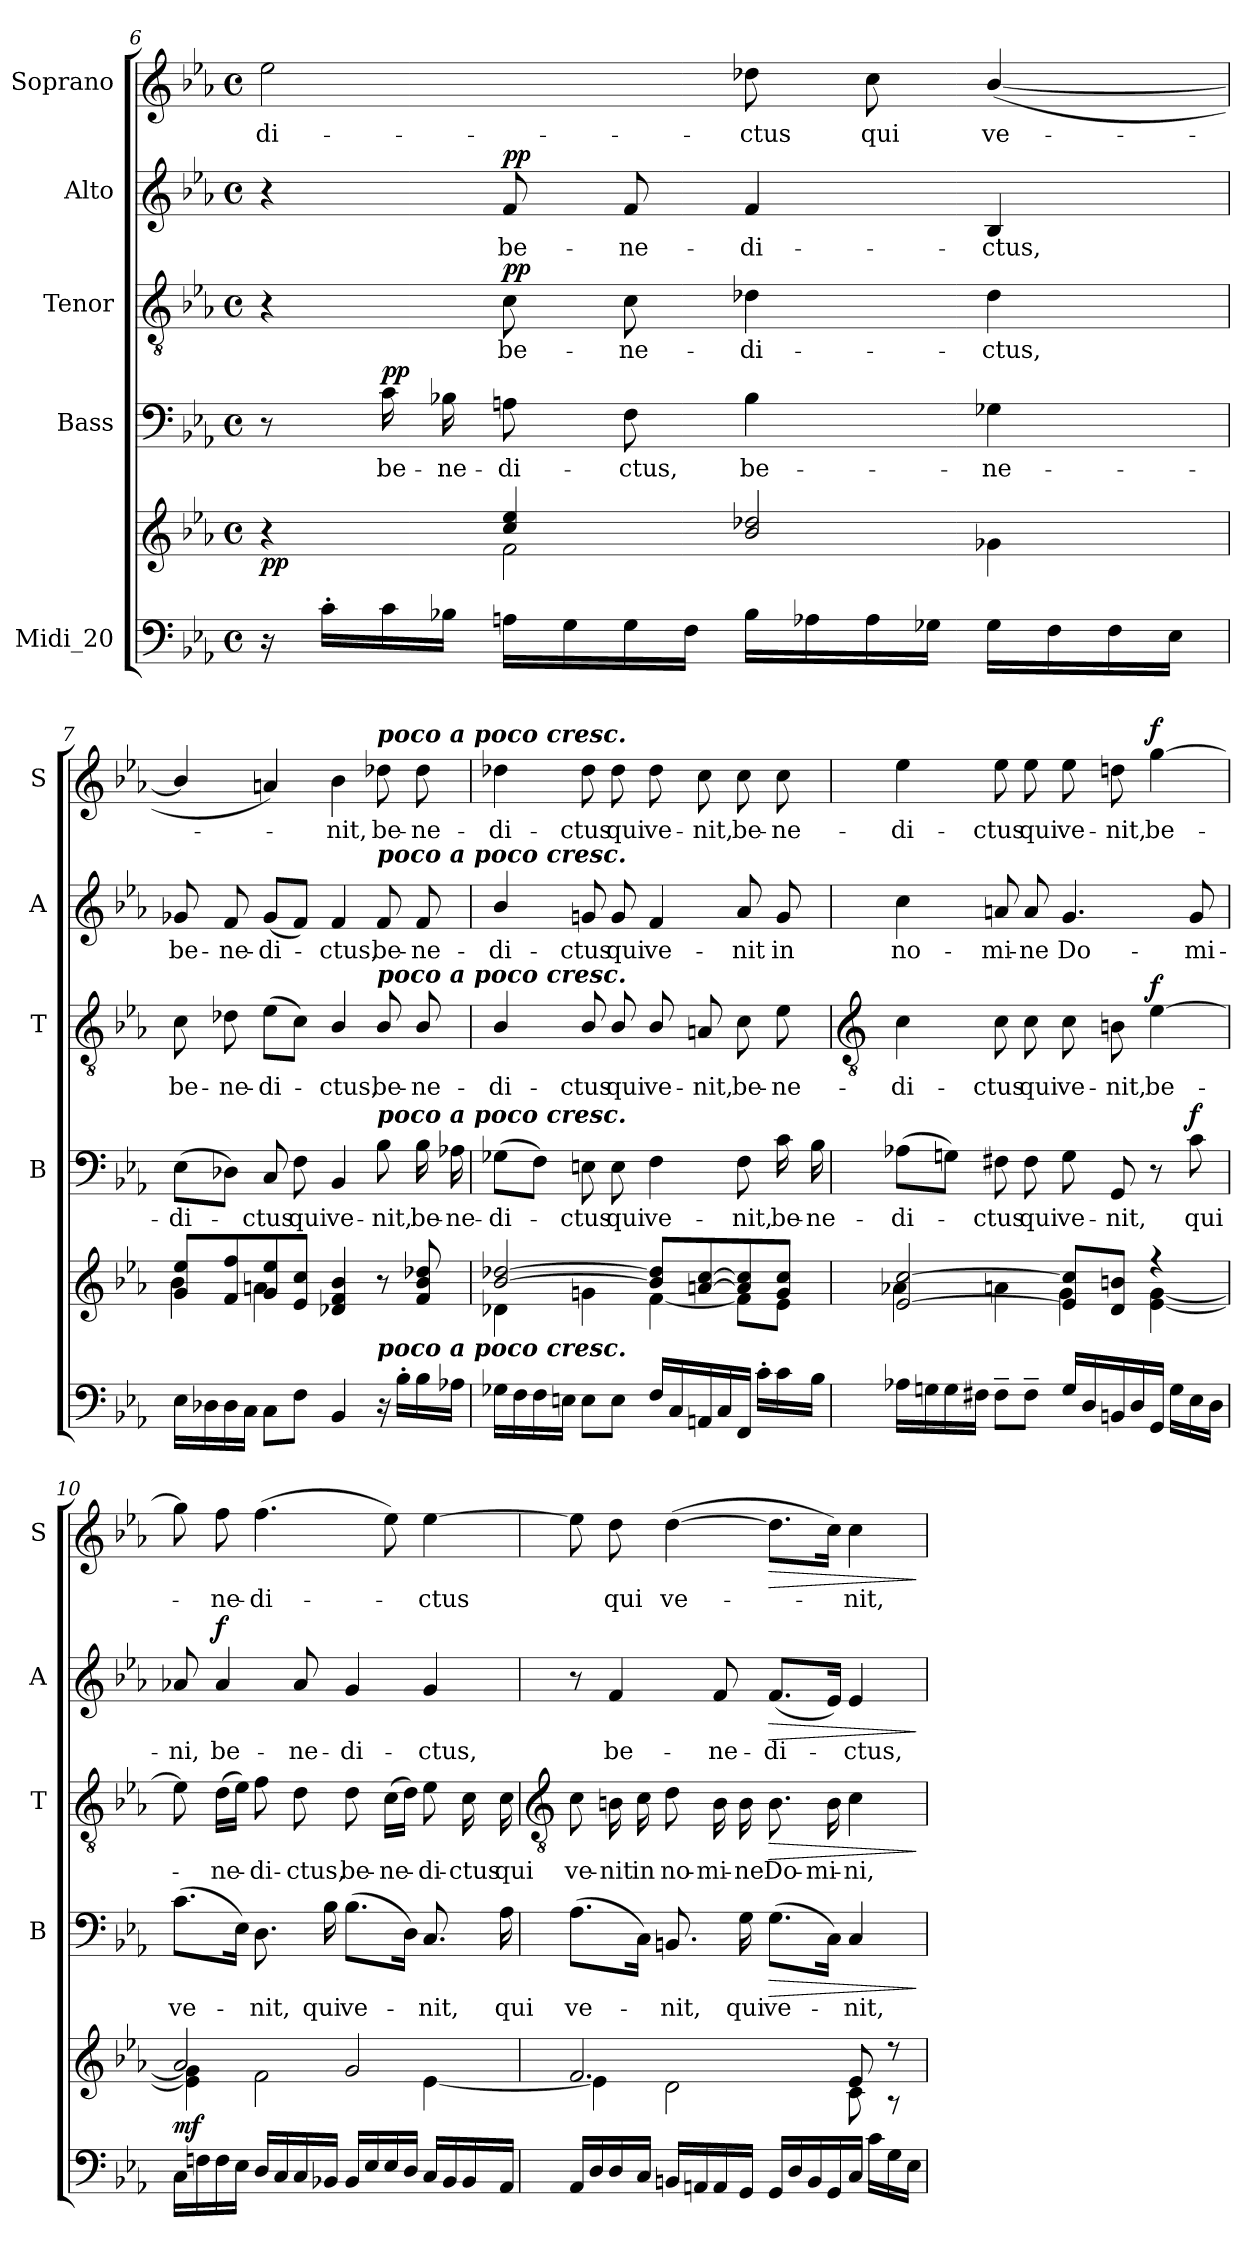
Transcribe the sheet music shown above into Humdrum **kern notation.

**kern	**kern	**dynam	**kern	**text	**dynam	**kern	**text	**dynam	**kern	**text	**dynam	**kern	**text	**dynam
*part5	*part5	*part5	*part4	*part4	*part4	*part3	*part3	*part3	*part2	*part2	*part2	*part1	*part1	*part1
*staff6	*staff5	*staff5/6	*staff4	*staff4	*staff4	*staff3	*staff3	*staff3	*staff2	*staff2	*staff2	*staff1	*staff1	*staff1
*I"Midi_20	*	*	*I"Bass	*	*	*I"Tenor	*	*	*I"Alto	*	*	*I"Soprano	*	*
*	*	*	*I'B	*	*	*I'T	*	*	*I'A	*	*	*I'S	*	*
!!LO:LB:g=z
*clefF4	*clefG2	*	*clefF4	*	*	*clefGv2	*	*	*clefG2	*	*	*clefG2	*	*
*k[b-e-a-]	*k[b-e-a-]	*	*k[b-e-a-]	*	*	*k[b-e-a-]	*	*	*k[b-e-a-]	*	*	*k[b-e-a-]	*	*
*E-:	*E-:	*	*E-:	*	*	*E-:	*	*	*E-:	*	*	*E-:	*	*
*M4/4	*M4/4	*	*M4/4	*	*	*M4/4	*	*	*M4/4	*	*	*M4/4	*	*
*met(c)	*met(c)	*	*met(c)	*	*	*met(c)	*	*	*met(c)	*	*	*met(c)	*	*
=6	=6	=6	=6	=6	=6	=6	=6	=6	=6	=6	=6	=6	=6	=6
*	*^	*	*	*	*	*	*	*	*	*	*	*	*	*
!	!	!	!LO:DY:b	!	!	!	!	!	!	!	!	!	!	!LO:LY:b	!
16r	4r	4ryy	pp	8r	.	.	4r	.	.	4r	.	.	2ee-	-di-	.
16c'LL	.	.	.	.	.	.	.	.	.	.	.	.	.	.	.
!	!	!	!	!	!LO:LY:b	!LO:DY:b	!	!	!	!	!	!	!	!	!
16c	.	.	.	16c	be-	pp	.	.	.	.	.	.	.	.	.
!	!	!	!	!	!LO:LY:b	!	!	!	!	!	!	!	!	!	!
16B-XJJ	.	.	.	16B-X	-ne-	.	.	.	.	.	.	.	.	.	.
!	!	!	!	!	!LO:LY:b	!	!	!LO:LY:b	!LO:DY:b	!	!LO:LY:b	!LO:DY:b	!	!	!
16AnLL	4cc/ 4ee-/	2f\	.	8An	-di-	.	8c	be-	pp	8f	be-	pp	.	.	.
16G	.	.	.	.	.	.	.	.	.	.	.	.	.	.	.
!	!	!	!	!	!LO:LY:b	!	!	!LO:LY:b	!	!	!LO:LY:b	!	!	!	!
16G	.	.	.	8F	-ctus,	.	8c	-ne-	.	8f	-ne-	.	.	.	.
16FJJ	.	.	.	.	.	.	.	.	.	.	.	.	.	.	.
!	!	!	!	!	!LO:LY:b	!	!	!LO:LY:b	!	!	!LO:LY:b	!	!	!LO:LY:b	!
16B-LL	2b-/ 2dd-X/	.	.	4B-	be-	.	4d-X	-di-	.	4f	-di-	.	8dd-X	-ctus	.
16A-X	.	.	.	.	.	.	.	.	.	.	.	.	.	.	.
!	!	!	!	!	!	!	!	!	!	!	!	!	!	!LO:LY:b	!
16A-	.	.	.	.	.	.	.	.	.	.	.	.	8cc	qui	.
16G-XJJ	.	.	.	.	.	.	.	.	.	.	.	.	.	.	.
!	!	!	!	!	!LO:LY:b	!	!	!LO:LY:b	!	!	!LO:LY:b	!	!	!LO:LY:b	!
16G-LL	.	4g-X\	.	4G-X	-ne-	.	4d-	-ctus,	.	4B-	-ctus,	.	(<[4b-/	ve-	.
16F	.	.	.	.	.	.	.	.	.	.	.	.	.	.	.
16F	.	.	.	.	.	.	.	.	.	.	.	.	.	.	.
16E-JJ	.	.	.	.	.	.	.	.	.	.	.	.	.	.	.
=7	=7	=7	=7	=7	=7	=7	=7	=7	=7	=7	=7	=7	=7	=7	=7
!	!	!	!	!	!LO:LY:b	!	!	!LO:LY:b	!	!	!LO:LY:b	!	!	!	!
16E-LL	8g/ 8ee-/L	4b-\	.	(>8E-L	-di-	.	8c	be-	.	8g-X	be-	.	4b-/]	.	.
16D-X	.	.	.	.	.	.	.	.	.	.	.	.	.	.	.
!	!	!	!	!	!	!	!	!LO:LY:b	!	!	!LO:LY:b	!	!	!	!
16D-	8f/ 8ff/	.	.	8D-XJ)	.	.	8d-X	-ne-	.	8f	-ne-	.	.	.	.
16CJJ	.	.	.	.	.	.	.	.	.	.	.	.	.	.	.
!	!	!	!	!	!LO:LY:b	!	!	!LO:LY:b	!	!	!LO:LY:b	!	!	!	!
8CL	8g/ 8ee-/	4an\	.	8C	ctus	.	(>8e-L	-di-	.	(<8g-L	-di-	.	4an)	.	.
!	!	!	!	!	!LO:LY:b	!	!	!	!	!	!	!	!	!	!
8FJ	8e-/ 8cc/J	.	.	8F	qui	.	8cJ)	.	.	8fJ)	.	.	.	.	.
!	!	!	!	!	!LO:LY:b	!	!	!LO:LY:b	!	!	!LO:LY:b	!	!	!LO:LY:b	!
4BB-	4d-X/ 4f/ 4b-/	2ryy	.	4BB-	ve-	.	4B-/	ctus,	.	4f	ctus,	.	4b-	nit,	.
!	!	!	!	!	!	!	!	!	!	!	!	!	!LO:TX:a:Bi:t=poco a poco cresc.	!	!
!	!	!	!	!	!	!	!	!	!	!LO:TX:a:Bi:t=poco a poco cresc.	!	!	!	!	!
!	!	!	!	!	!	!	!LO:TX:a:Bi:t=poco a poco cresc.	!	!	!	!	!	!	!	!
!	!	!	!	!LO:TX:a:Bi:t=poco a poco cresc.	!	!	!	!	!	!	!	!	!	!	!
!LO:TX:a:Bi:t=poco a poco cresc.	!	!	!	!	!	!	!	!	!	!	!	!	!	!	!
!	!	!	!	!	!LO:LY:b	!	!	!LO:LY:b	!	!	!LO:LY:b	!	!	!LO:LY:b	!
16r	8r	.	.	8B-	-nit,	.	8B-/	be-	.	8f	be-	.	8dd-X	be-	.
16B-'LL	.	.	.	.	.	.	.	.	.	.	.	.	.	.	.
!	!	!	!	!	!LO:LY:b	!	!	!LO:LY:b	!	!	!LO:LY:b	!	!	!LO:LY:b	!
16B-	8f/ 8b-/ 8dd-X/	.	.	16B-	be-	.	8B-/	-ne-	.	8f	-ne-	.	8dd-	-ne-	.
!	!	!	!	!	!LO:LY:b	!	!	!	!	!	!	!	!	!	!
16A-XJJ	.	.	.	16A-X	-ne-	.	.	.	.	.	.	.	.	.	.
=8	=8	=8	=8	=8	=8	=8	=8	=8	=8	=8	=8	=8	=8	=8	=8
!	!	!	!	!	!LO:LY:b	!	!	!LO:LY:b	!	!	!LO:LY:b	!	!	!LO:LY:b	!
16G-XLL	[2b-/ [2dd-X/	4d-X\	.	(>8G-XL	-di-	.	4B-/	-di-	.	4b-/	-di-	.	4dd-X	-di-	.
16F	.	.	.	.	.	.	.	.	.	.	.	.	.	.	.
16F	.	.	.	8FJ)	.	.	.	.	.	.	.	.	.	.	.
16EnJJ	.	.	.	.	.	.	.	.	.	.	.	.	.	.	.
!	!	!	!	!	!LO:LY:b	!	!	!LO:LY:b	!	!	!LO:LY:b	!	!	!LO:LY:b	!
8EL	.	4gn\	.	8En	ctus	.	8B-/	-ctus	.	8gn	-ctus	.	8dd-	-ctus	.
!	!	!	!	!	!LO:LY:b	!	!	!LO:LY:b	!	!	!LO:LY:b	!	!	!LO:LY:b	!
8EJ	.	.	.	8E	qui	.	8B-/	qui	.	8g	qui	.	8dd-	qui	.
!	!	!	!	!	!LO:LY:b	!	!	!LO:LY:b	!	!	!LO:LY:b	!	!	!LO:LY:b	!
16FLL	8b-/] 8dd-/]L	[4f\	.	4F	ve-	.	8B-/	ve-	.	4f	ve-	.	8dd-	ve-	.
16C	.	.	.	.	.	.	.	.	.	.	.	.	.	.	.
!	!	!	!	!	!	!	!	!LO:LY:b	!	!	!	!	!	!LO:LY:b	!
16AAn	[8an/ [8cc/	.	.	.	.	.	8An	-nit,	.	.	.	.	8cc	-nit,	.
16C	.	.	.	.	.	.	.	.	.	.	.	.	.	.	.
!	!	!	!	!	!LO:LY:b	!	!	!LO:LY:b	!	!	!LO:LY:b	!	!	!LO:LY:b	!
16FFJJ	8a/] 8cc/]	8f\L]	.	8F	-nit,	.	8c	be-	.	8a-	-nit	.	8cc	be-	.
16c'LL	.	.	.	.	.	.	.	.	.	.	.	.	.	.	.
!	!	!	!	!	!LO:LY:b	!	!	!LO:LY:b	!	!	!LO:LY:b	!	!	!LO:LY:b	!
16c	8g/ 8cc/J	8e-\J	.	16c	be-	.	8e-	-ne-	.	8g	in	.	8cc	-ne-	.
!	!	!	!	!	!LO:LY:b	!	!	!	!	!	!	!	!	!	!
16B-JJ	.	.	.	16B-	-ne-	.	.	.	.	.	.	.	.	.	.
!!LO:LB:g=z
=9	=9	=9	=9	=9	=9	=9	=9	=9	=9	=9	=9	=9	=9	=9	=9
*	*	*	*	*	*	*	*clefGv2	*	*	*	*	*	*	*	*
!	!	!	!	!	!LO:LY:b	!	!	!LO:LY:b	!	!	!LO:LY:b	!	!	!LO:LY:b	!
16A-XLL	[2e-/ [2cc/	4a-X\	.	(>8A-XL	-di-	.	4c	-di-	.	4cc	no-	.	4ee-	-di-	.
16Gn	.	.	.	.	.	.	.	.	.	.	.	.	.	.	.
16G	.	.	.	8GnJ)	.	.	.	.	.	.	.	.	.	.	.
16F#XJJ	.	.	.	.	.	.	.	.	.	.	.	.	.	.	.
!	!	!	!	!	!LO:LY:b	!	!	!LO:LY:b	!	!	!LO:LY:b	!	!	!LO:LY:b	!
8F#~L	.	4an\	.	8F#X	ctus	.	8c	-ctus	.	8an	-mi-	.	8ee-	-ctus	.
!	!	!	!	!	!LO:LY:b	!	!	!LO:LY:b	!	!	!LO:LY:b	!	!	!LO:LY:b	!
8F#~J	.	.	.	8F#	qui	.	8c	qui	.	8a	-ne	.	8ee-	qui	.
!	!	!	!	!	!LO:LY:b	!	!	!LO:LY:b	!	!	!LO:LY:b	!	!	!LO:LY:b	!
16GLL	8e-/] 8cc/]L	4g\	.	8G	ve-	.	8c	ve-	.	4.g	Do-	.	8ee-	ve-	.
16D	.	.	.	.	.	.	.	.	.	.	.	.	.	.	.
!	!	!	!	!	!LO:LY:b	!	!	!LO:LY:b	!	!	!	!	!	!LO:LY:b	!
16BBn	8d/ 8bn/J	.	.	8GG	-nit,	.	8Bn	-nit,	.	.	.	.	8ddn	-nit,	.
16D	.	.	.	.	.	.	.	.	.	.	.	.	.	.	.
!	!	!	!	!	!	!	!	!LO:LY:b	!LO:DY:b	!	!	!	!	!LO:LY:b	!LO:DY:b
16GGJJ	4r	[4e-\ [4g\	.	8r	.	.	[4e-	be-	f	.	.	.	[4gg	be-	f
16GLL	.	.	.	.	.	.	.	.	.	.	.	.	.	.	.
!	!	!	!	!	!LO:LY:b	!LO:DY:b	!	!	!	!	!LO:LY:b	!	!	!	!
16E-	.	.	.	8c	qui	f	.	.	.	8g	-mi-	.	.	.	.
16DJJ	.	.	.	.	.	.	.	.	.	.	.	.	.	.	.
=10	=10	=10	=10	=10	=10	=10	=10	=10	=10	=10	=10	=10	=10	=10	=10
!	!	!	!LO:DY:a=2	!	!LO:LY:b	!	!	!	!	!	!LO:LY:b	!	!	!	!
16CLL	2a-/	4e-\] 4g\]	mf	(>8.cL	ve-	.	8e-]	.	.	8a-X	-ni,	.	8gg]	.	.
16Fn	.	.	.	.	.	.	.	.	.	.	.	.	.	.	.
!	!	!	!	!	!	!	!	!LO:LY:b	!	!	!LO:LY:b	!LO:DY:b	!	!LO:LY:b	!
16F	.	.	.	.	.	.	(>16dLL	ne-	.	4a-	be-	f	8ff	ne-	.
16E-JJ	.	.	.	16E-J)	.	.	16e-JJ)	.	.	.	.	.	.	.	.
!	!	!	!	!	!LO:LY:b	!	!	!LO:LY:b	!	!	!	!	!	!LO:LY:b	!
16DLL	.	2f\	.	8.D	nit,	.	8f	di-	.	.	.	.	(>4.ff	-di-	.
16C	.	.	.	.	.	.	.	.	.	.	.	.	.	.	.
!	!	!	!	!	!	!	!	!LO:LY:b	!	!	!LO:LY:b	!	!	!	!
16C	.	.	.	.	.	.	8d	-ctus,	.	8a-	-ne-	.	.	.	.
!	!	!	!	!	!LO:LY:b	!	!	!	!	!	!	!	!	!	!
16BB-XJJ	.	.	.	16B-	qui	.	.	.	.	.	.	.	.	.	.
!	!	!	!	!	!LO:LY:b	!	!	!LO:LY:b	!	!	!LO:LY:b	!	!	!	!
16BB-LL	2g/	.	.	(>8.B-L	ve-	.	8d	be-	.	4g	-di-	.	.	.	.
16E-	.	.	.	.	.	.	.	.	.	.	.	.	.	.	.
!	!	!	!	!	!	!	!	!LO:LY:b	!	!	!	!	!	!	!
16E-	.	.	.	.	.	.	(>16cLL	-ne-	.	.	.	.	8ee-)	.	.
16DJJ	.	.	.	16DJ)	.	.	16dJJ)	.	.	.	.	.	.	.	.
!	!	!	!	!	!LO:LY:b	!	!	!LO:LY:b	!	!	!LO:LY:b	!	!	!LO:LY:b	!
16CLL	.	[4e-\	.	8.C	nit,	.	8e-	di-	.	4g	-ctus,	.	[4ee-	ctus	.
16BB-	.	.	.	.	.	.	.	.	.	.	.	.	.	.	.
!	!	!	!	!	!	!	!	!LO:LY:b	!	!	!	!	!	!	!
16BB-	.	.	.	.	.	.	16c	-ctus	.	.	.	.	.	.	.
!	!	!	!	!	!LO:LY:b	!	!	!LO:LY:b	!	!	!	!	!	!	!
16AA-JJ	.	.	.	16A-	qui	.	16c	qui	.	.	.	.	.	.	.
!!LO:LB:g=z
=11	=11	=11	=11	=11	=11	=11	=11	=11	=11	=11	=11	=11	=11	=11	=11
*	*	*	*	*	*	*	*clefGv2	*	*	*	*	*	*	*	*
!	!	!	!	!	!LO:LY:b	!	!	!LO:LY:b	!	!	!	!	!	!	!
16AA-LL	2.f/	4e-\]	.	(>8.A-L	ve-	.	8c	ve-	.	8r	.	.	8ee-]	.	.
16D	.	.	.	.	.	.	.	.	.	.	.	.	.	.	.
!	!	!	!	!	!	!	!	!LO:LY:b	!	!	!LO:LY:b	!	!	!LO:LY:b	!
16D	.	.	.	.	.	.	16Bn	-nit	.	4f	be-	.	8dd	qui	.
!	!	!	!	!	!	!	!	!LO:LY:b	!	!	!	!	!	!	!
16CJJ	.	.	.	16CJ)	.	.	16c	in	.	.	.	.	.	.	.
!	!	!	!	!	!LO:LY:b	!	!	!LO:LY:b	!	!	!	!	!	!LO:LY:b	!
16BBnLL	.	2d\	.	8.BBn	nit,	.	8d	no-	.	.	.	.	(>[4dd	ve-	.
16AAn	.	.	.	.	.	.	.	.	.	.	.	.	.	.	.
!	!	!	!	!	!	!	!	!LO:LY:b	!	!	!LO:LY:b	!	!	!	!
16AA	.	.	.	.	.	.	16B	-mi-	.	8f	-ne-	.	.	.	.
!	!	!	!	!	!LO:LY:b	!	!	!LO:LY:b	!	!	!	!	!	!	!
16GGJJ	.	.	.	16G	qui	.	16B	-ne	.	.	.	.	.	.	.
!	!	!	!	!	!LO:LY:b	!LO:HP:b	!	!LO:LY:b	!LO:HP:b	!	!LO:LY:b	!LO:HP:b	!	!	!LO:HP:b
16GGLL	.	.	.	(>8.GL	ve-	>	8.B	Do-	>	(<8.fL	-di-	>	8.ddL]	.	>
16D	.	.	.	.	.	.	.	.	.	.	.	.	.	.	.
16BB	.	.	.	.	.	.	.	.	.	.	.	.	.	.	.
!	!	!	!	!	!	!	!	!LO:LY:b	!	!	!	!	!	!	!
16GG	.	.	.	16CJ)	.	.	16B	-mi-	.	16e-J)	.	.	16ccJ)	.	.
!	!	!	!	!	!LO:LY:b	!	!	!LO:LY:b	!	!	!LO:LY:b	!	!	!LO:LY:b	!
16CJJ	8e-/	8c\	.	4C	nit,	.	4c	-ni,	.	4e-	ctus,	.	4cc	nit,	.
16cLL	.	.	.	.	.	.	.	.	.	.	.	.	.	.	.
16G	8r	8r	.	.	.	.	.	.	.	.	.	.	.	.	.
16E-JJ	.	.	.	.	.	.	.	.	.	.	.	.	.	.	.
*	*v	*v	*	*	*	*	*	*	*	*	*	*	*	*	*
.	.	.	.	.	]	.	.	]	.	.	]	.	.	]
=	=	=	=	=	=	=	=	=	=	=	=	=	=	=
*-	*-	*-	*-	*-	*-	*-	*-	*-	*-	*-	*-	*-	*-	*-
